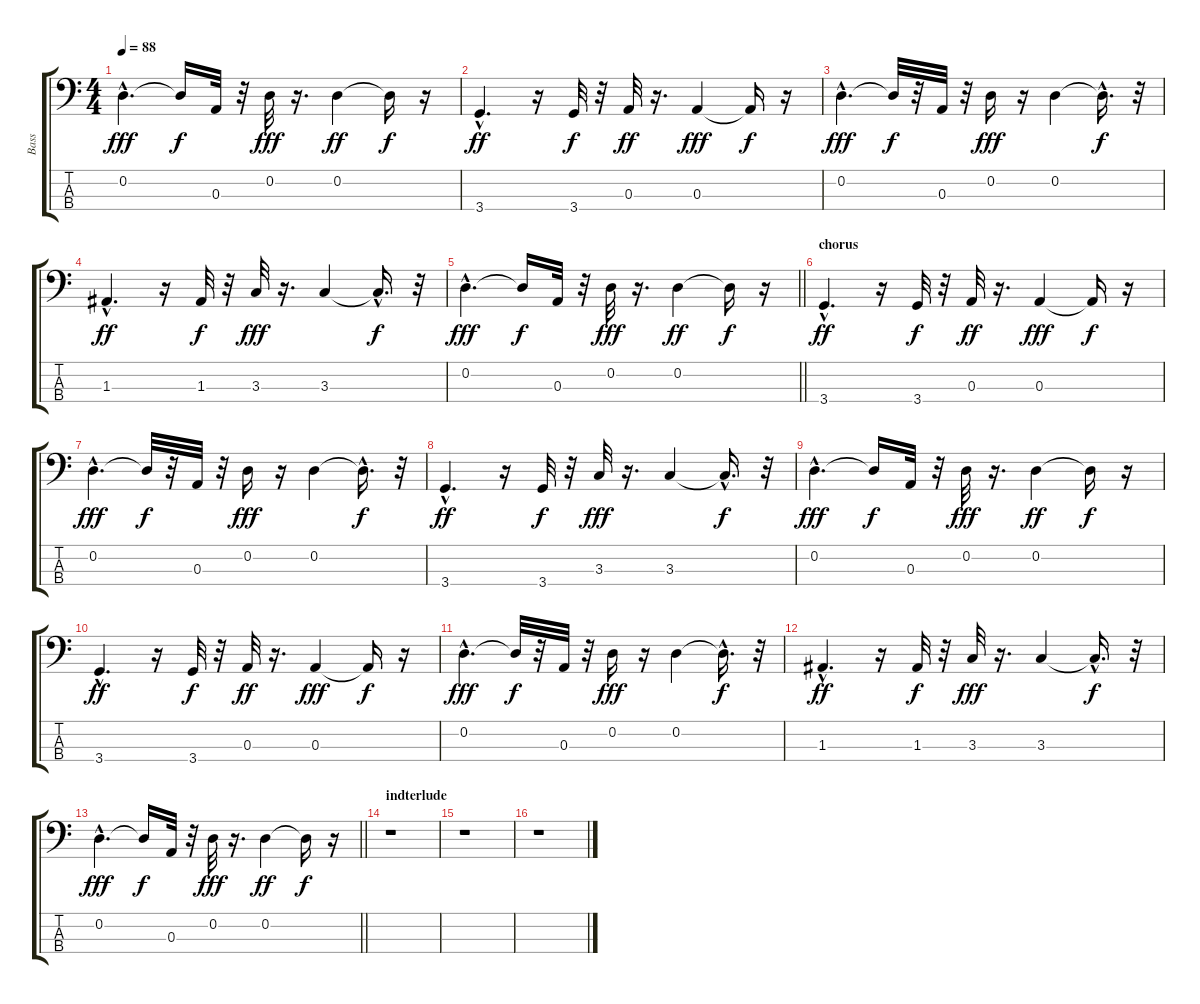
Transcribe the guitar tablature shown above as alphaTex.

\track ("Bass" "Bass") {instrument electricbassfinger}
\staff {score tabs}
\tuning (G2 D2 A1 E1) {hide}
\ts (4 4)
\tempo 88
\clef f4
\ks c
0.2{hac}.4{d dy fff} 0.2{t}.16{dy f} 0.3.32 r.32 0.2.32{dy fff} r.16{d} 0.2.4{dy ff} 0.2{t}.16{dy f} r.16 |
3.4{hac}.4{d dy ff} r.16 3.4.32{dy f} r.32 0.3.32{dy ff} r.16{d} 0.3.4{dy fff} 0.3{t}.16{dy f} r.16 |
0.2{hac}.4{d dy fff} 0.2{t}.32{dy f} r.32 0.3.32 r.32 0.2.16{dy fff} r.16 0.2.4 0.2{hac t}.16{d dy f} r.32 |
1.3{hac}.4{d dy ff} r.16 1.3.32{dy f} r.32 3.3.32{dy fff} r.16{d} 3.3.4 3.3{hac t}.16{d dy f} r.32 |
\barLineRight lightlight
0.2{hac}.4{d dy fff} 0.2{t}.16{dy f} 0.3.32 r.32 0.2.32{dy fff} r.16{d} 0.2.4{dy ff} 0.2{t}.16{dy f} r.16 |
\section ("" "chorus")
3.4{hac}.4{d dy ff} r.16 3.4.32{dy f} r.32 0.3.32{dy ff} r.16{d} 0.3.4{dy fff} 0.3{t}.16{dy f} r.16 |
0.2{hac}.4{d dy fff} 0.2{t}.32{dy f} r.32 0.3.32 r.32 0.2.16{dy fff} r.16 0.2.4 0.2{hac t}.16{d dy f} r.32 |
3.4{hac}.4{d dy ff} r.16 3.4.32{dy f} r.32 3.3.32{dy fff} r.16{d} 3.3.4 3.3{hac t}.16{d dy f} r.32 |
0.2{hac}.4{d dy fff} 0.2{t}.16{dy f} 0.3.32 r.32 0.2.32{dy fff} r.16{d} 0.2.4{dy ff} 0.2{t}.16{dy f} r.16 |
3.4{hac}.4{d dy ff} r.16 3.4.32{dy f} r.32 0.3.32{dy ff} r.16{d} 0.3.4{dy fff} 0.3{t}.16{dy f} r.16 |
0.2{hac}.4{d dy fff} 0.2{t}.32{dy f} r.32 0.3.32 r.32 0.2.16{dy fff} r.16 0.2.4 0.2{hac t}.16{d dy f} r.32 |
1.3{hac}.4{d dy ff} r.16 1.3.32{dy f} r.32 3.3.32{dy fff} r.16{d} 3.3.4 3.3{hac t}.16{d dy f} r.32 |
\barLineRight lightlight
0.2{hac}.4{d dy fff} 0.2{t}.16{dy f} 0.3.32 r.32 0.2.32{dy fff} r.16{d} 0.2.4{dy ff} 0.2{t}.16{dy f} r.16 |
\section ("" "indterlude")
r.1 |
r.1 |
r.1
